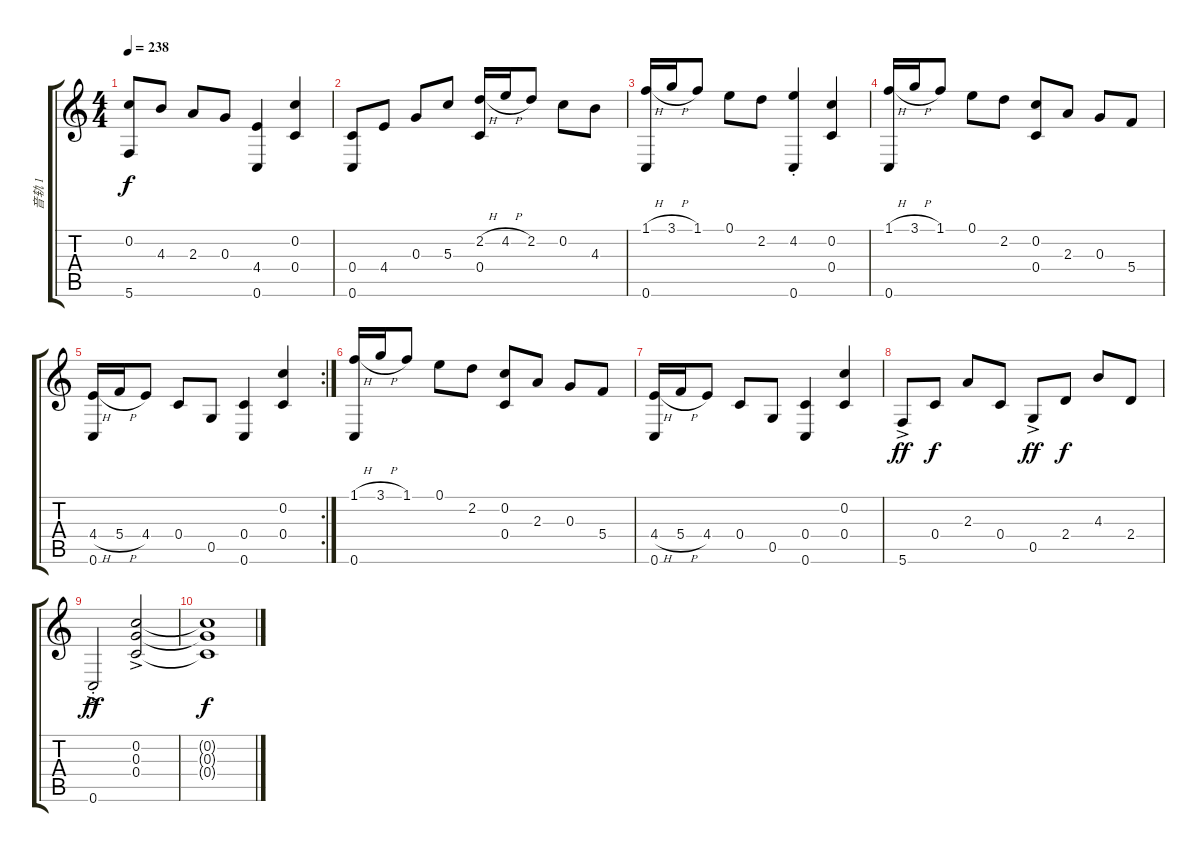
\track ("音轨 1" "音轨 1") {instrument acousticguitarsteel}
\staff {score tabs}
\tuning (E4 C4 G3 C3 G2 C2) {hide}
\ts (4 4)
\tempo 238
\clef g2
\ks c
(0.2 5.6).8{dy f} 4.3.8 2.3.8 0.3.8 (4.4 0.6).4 (0.2 0.4).4 |
(0.4 0.6).8 4.4.8 0.3.8 5.3.8 (2.2{h} 0.4).16 4.2{h}.16 2.2.8 0.2.8 4.3.8 |
(1.1{h} 0.6).16 3.1{h}.16 1.1.8 0.1.8 2.2.8 (4.2{st} 0.6{st}).4 (0.2 0.4).4 |
(1.1{h} 0.6).16 3.1{h}.16 1.1.8 0.1.8 2.2.8 (0.2 0.4).8 2.3.8 0.3.8 5.4.8 |
\rc 2
(4.4{h} 0.6).16 5.4{h}.16 4.4.8 0.4.8 0.5.8 (0.4 0.6).4 (0.2 0.4).4 |
(1.1{h} 0.6).16 3.1{h}.16 1.1.8 0.1.8 2.2.8 (0.2 0.4).8 2.3.8 0.3.8 5.4.8 |
(4.4{h} 0.6).16 5.4{h}.16 4.4.8 0.4.8 0.5.8 (0.4 0.6).4 (0.2 0.4).4 |
5.6{ac}.8{dy ff} 0.4.8{dy f} 2.3.8 0.4.8 0.5{ac}.8{dy ff} 2.4.8{dy f} 4.3.8 2.4.8 |
0.6{ac st}.2{dy ff} (0.2{ac} 0.3{ac} 0.4{ac}).2 |
(0.2{t} 0.3{t} 0.4{t}).1{dy f}
